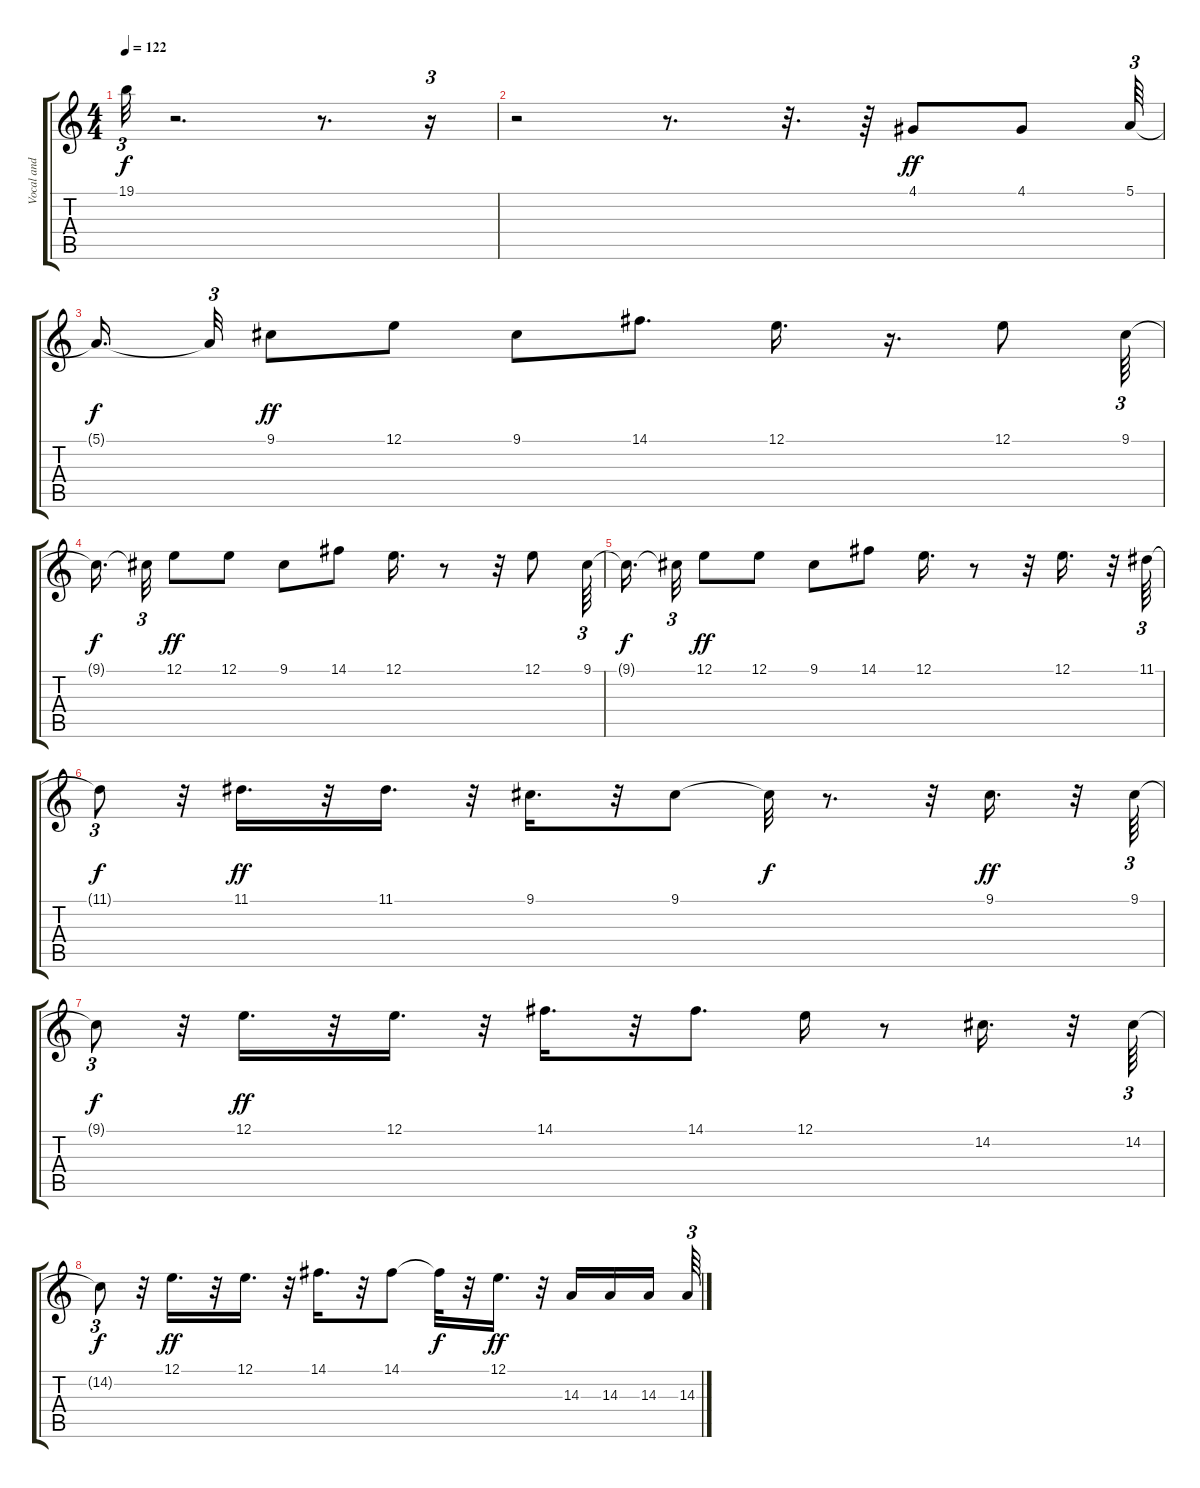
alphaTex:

\track ("Vocal and Telephone ring" "Vocal and ") {instrument flute}
\staff {score tabs}
\tuning (E4 B3 G3 D3 A2 E2) {hide}
\ts (4 4)
\tempo 122
\clef g2
\ks c
19.1{t}.32{tu (3 2) dy f} r.2{d} r.8{d} r.16{tu (3 2)} |
r.2 r.8{d} r.32{d} r.64 4.1.8{dy ff} 4.1.8 5.1.64{tu (3 2)} |
5.1{t}.16{d dy f beam splitsecondary} 5.1{t}.32{tu (3 2)} 9.1.8{dy ff} 12.1.8 9.1.8 14.1.8{d} 12.1.16{d} r.16{d} 12.1.8 9.1.64{tu (3 2)} |
9.1{t}.16{d dy f beam splitsecondary} 9.1{t}.32{tu (3 2)} 12.1.8{dy ff} 12.1.8 9.1.8 14.1.8 12.1.16{d} r.8 r.32 12.1.8 9.1.64{tu (3 2)} |
9.1{t}.16{d dy f beam splitsecondary} 9.1{t}.32{tu (3 2)} 12.1.8{dy ff} 12.1.8 9.1.8 14.1.8 12.1.16{d} r.8 r.32 12.1.16{d} r.32 11.1.64{tu (3 2)} |
11.1{t}.8{tu (3 2) dy f} r.32 11.1.16{d dy ff} r.32 11.1.16{d} r.32 9.1.16{d} r.32 9.1.8 9.1{t}.32{dy f} r.8{d} r.32 9.1.16{d dy ff} r.32 9.1.64{tu (3 2)} |
9.1{t}.8{tu (3 2) dy f} r.32 12.1.16{d dy ff} r.32 12.1.16{d} r.32 14.1.16{d} r.32 14.1.8{d} 12.1.16 r.8 14.2.16{d} r.32 14.2.64{tu (3 2)} |
14.2{t}.8{tu (3 2) dy f} r.32 12.1.16{d dy ff} r.32 12.1.16{d} r.32 14.1.16{d} r.32 14.1.8 14.1{t}.32{dy f} r.32 12.1.16{d dy ff} r.32 14.3.16 14.3.16 14.3.16{beam splitsecondary} 14.3.64{tu (3 2)}
